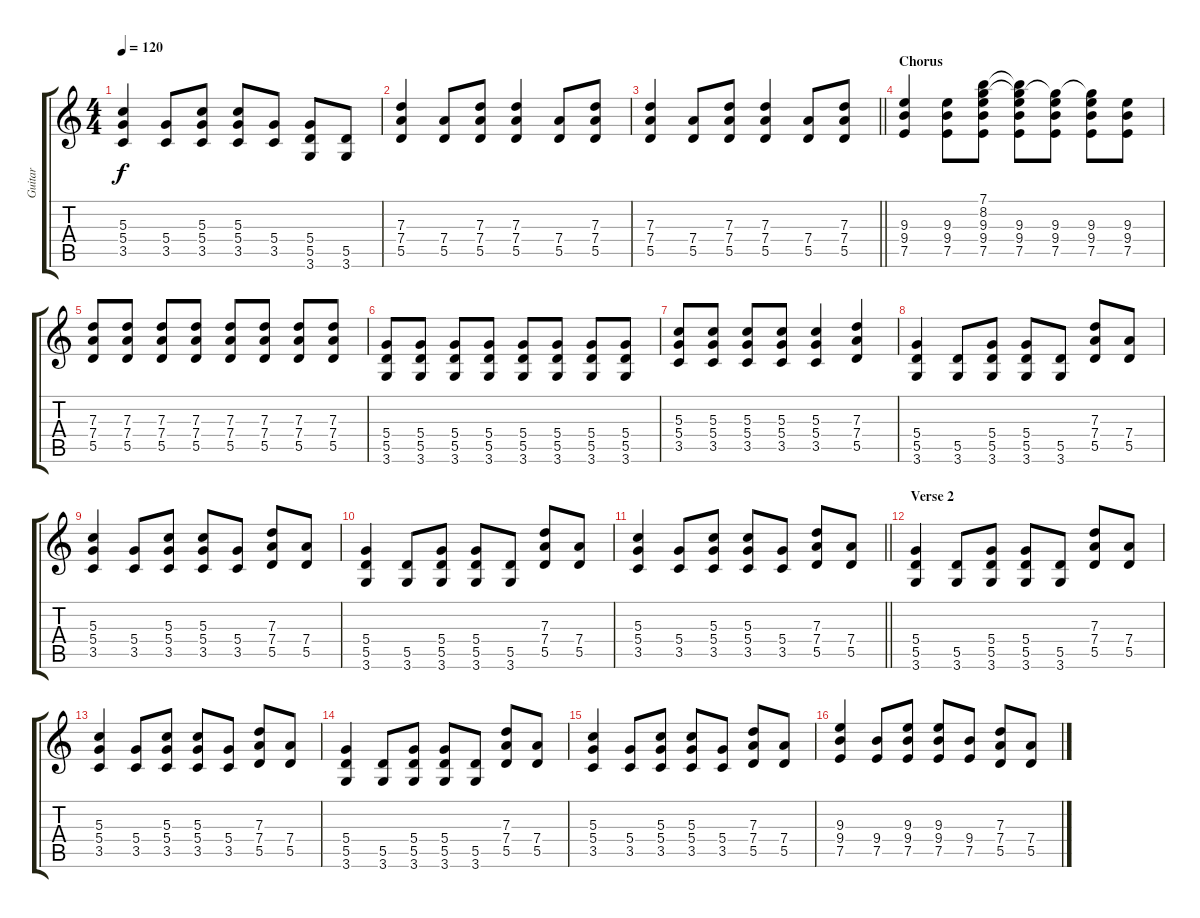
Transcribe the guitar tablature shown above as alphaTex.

\track ("Guitar" "Guitar") {instrument distortionguitar}
\staff {score tabs}
\tuning (E4 B3 G3 D3 A2 E2) {hide}
\ts (4 4)
\tempo 120
\clef g2
\ks c
(5.3 5.4 3.5).4{dy f} (5.4 3.5).8 (5.3 5.4 3.5).8 (5.3 5.4 3.5).8 (5.4 3.5).8 (5.4 5.5 3.6).8 (5.5 3.6).8 |
(7.3 7.4 5.5).4 (7.4 5.5).8 (7.3 7.4 5.5).8 (7.3 7.4 5.5).4 (7.4 5.5).8 (7.3 7.4 5.5).8 |
\barLineRight lightlight
(7.3 7.4 5.5).4 (7.4 5.5).8 (7.3 7.4 5.5).8 (7.3 7.4 5.5).4 (7.4 5.5).8 (7.3 7.4 5.5).8 |
\section ("" "Chorus")
(9.3 9.4 7.5).4 (9.3 9.4 7.5).8 (7.1 8.2 9.3 9.4 7.5).8 (7.1{t} 8.2{t} 9.3 9.4 7.5).8 (8.2{t} 9.3 9.4 7.5).8 (8.2{t} 9.3 9.4 7.5).8 (9.3 9.4 7.5).8 |
(7.3 7.4 5.5).8 (7.3 7.4 5.5).8 (7.3 7.4 5.5).8 (7.3 7.4 5.5).8 (7.3 7.4 5.5).8 (7.3 7.4 5.5).8 (7.3 7.4 5.5).8 (7.3 7.4 5.5).8 |
(5.4 5.5 3.6).8 (5.4 5.5 3.6).8 (5.4 5.5 3.6).8 (5.4 5.5 3.6).8 (5.4 5.5 3.6).8 (5.4 5.5 3.6).8 (5.4 5.5 3.6).8 (5.4 5.5 3.6).8 |
(5.3 5.4 3.5).8 (5.3 5.4 3.5).8 (5.3 5.4 3.5).8 (5.3 5.4 3.5).8 (5.3 5.4 3.5).4 (7.3 7.4 5.5).4 |
(5.4 5.5 3.6).4 (5.5 3.6).8 (5.4 5.5 3.6).8 (5.4 5.5 3.6).8 (5.5 3.6).8 (7.3 7.4 5.5).8 (7.4 5.5).8 |
(5.3 5.4 3.5).4 (5.4 3.5).8 (5.3 5.4 3.5).8 (5.3 5.4 3.5).8 (5.4 3.5).8 (7.3 7.4 5.5).8 (7.4 5.5).8 |
(5.4 5.5 3.6).4 (5.5 3.6).8 (5.4 5.5 3.6).8 (5.4 5.5 3.6).8 (5.5 3.6).8 (7.3 7.4 5.5).8 (7.4 5.5).8 |
\barLineRight lightlight
(5.3 5.4 3.5).4 (5.4 3.5).8 (5.3 5.4 3.5).8 (5.3 5.4 3.5).8 (5.4 3.5).8 (7.3 7.4 5.5).8 (7.4 5.5).8 |
\section ("" "Verse 2")
(5.4 5.5 3.6).4 (5.5 3.6).8 (5.4 5.5 3.6).8 (5.4 5.5 3.6).8 (5.5 3.6).8 (7.3 7.4 5.5).8 (7.4 5.5).8 |
(5.3 5.4 3.5).4 (5.4 3.5).8 (5.3 5.4 3.5).8 (5.3 5.4 3.5).8 (5.4 3.5).8 (7.3 7.4 5.5).8 (7.4 5.5).8 |
(5.4 5.5 3.6).4 (5.5 3.6).8 (5.4 5.5 3.6).8 (5.4 5.5 3.6).8 (5.5 3.6).8 (7.3 7.4 5.5).8 (7.4 5.5).8 |
(5.3 5.4 3.5).4 (5.4 3.5).8 (5.3 5.4 3.5).8 (5.3 5.4 3.5).8 (5.4 3.5).8 (7.3 7.4 5.5).8 (7.4 5.5).8 |
(9.3 9.4 7.5).4 (9.4 7.5).8 (9.3 9.4 7.5).8 (9.3 9.4 7.5).8 (9.4 7.5).8 (7.3 7.4 5.5).8 (7.4 5.5).8
